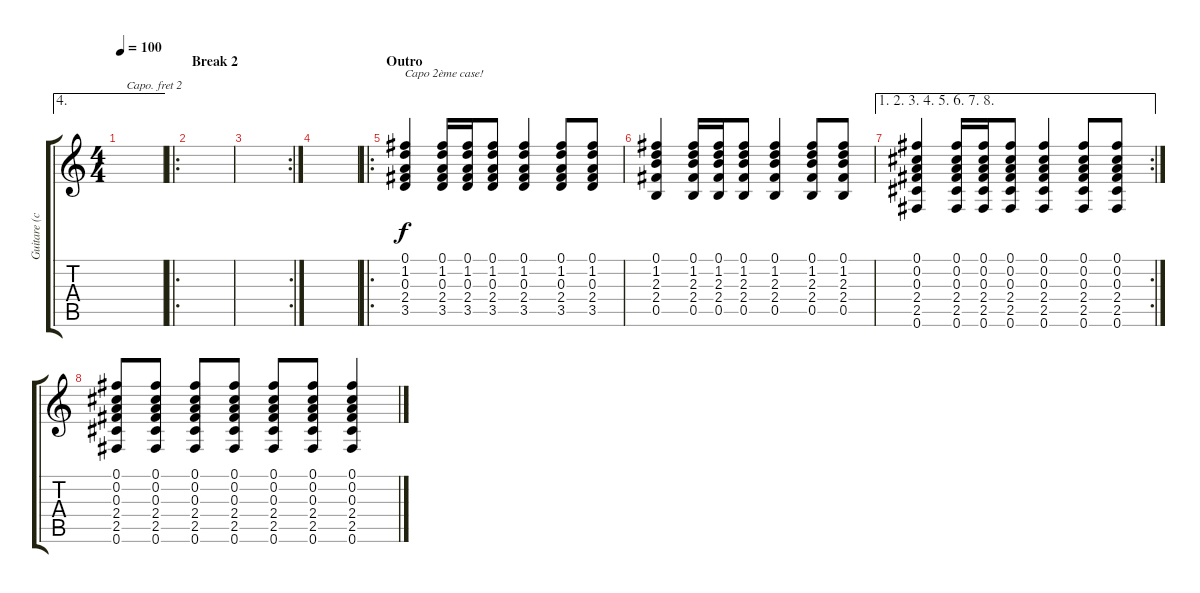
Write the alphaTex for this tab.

\track ("Guitare (capo 2ème)" "Guitare (c") {instrument acousticguitarsteel}
\staff {score tabs}
\capo 2
\tuning (E4 B3 G3 D3 A2 E2) {hide}
\ae 4
\ts (4 4)
\tempo 100
\clef g2
\ks c
|
\ro
\section ("" "Break 2")
|
\rc 2
|
|
\ro
\section ("" "Outro")
(0.1 1.2 0.3 2.4 3.5).4{txt "Capo 2ème case!"} (0.1 1.2 0.3 2.4 3.5).16 (0.1 1.2 0.3 2.4 3.5).16 (0.1 1.2 0.3 2.4 3.5).8 (0.1 1.2 0.3 2.4 3.5).4 (0.1 1.2 0.3 2.4 3.5).8 (0.1 1.2 0.3 2.4 3.5).8 |
(0.1 1.2 2.3 2.4 0.5).4 (0.1 1.2 2.3 2.4 0.5).16 (0.1 1.2 2.3 2.4 0.5).16 (0.1 1.2 2.3 2.4 0.5).8 (0.1 1.2 2.3 2.4 0.5).4 (0.1 1.2 2.3 2.4 0.5).8 (0.1 1.2 2.3 2.4 0.5).8 |
\ae (1 2 3 4 5 6 7 8)
\rc 2
(0.1 0.2 0.3 2.4 2.5 0.6).4 (0.1 0.2 0.3 2.4 2.5 0.6).16 (0.1 0.2 0.3 2.4 2.5 0.6).16 (0.1 0.2 0.3 2.4 2.5 0.6).8 (0.1 0.2 0.3 2.4 2.5 0.6).4 (0.1 0.2 0.3 2.4 2.5 0.6).8 (0.1 0.2 0.3 2.4 2.5 0.6).8 |
(0.1 0.2 0.3 2.4 2.5 0.6).8 (0.1 0.2 0.3 2.4 2.5 0.6).8 (0.1 0.2 0.3 2.4 2.5 0.6).8 (0.1 0.2 0.3 2.4 2.5 0.6).8 (0.1 0.2 0.3 2.4 2.5 0.6).8 (0.1 0.2 0.3 2.4 2.5 0.6).8 (0.1 0.2 0.3 2.4 2.5 0.6).4
